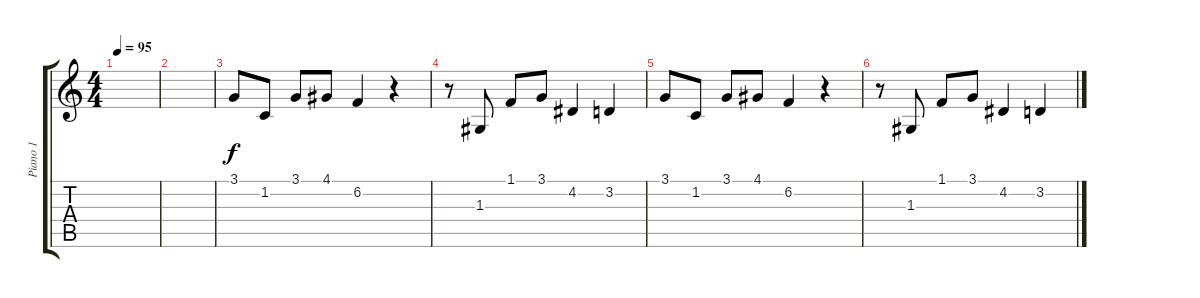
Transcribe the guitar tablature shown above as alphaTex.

\track ("Piano 1" "Piano 1") {instrument acousticgrandpiano}
\staff {score tabs}
\tuning (E4 B3 G3 D3 A2 E2) {hide}
\ts (4 4)
\tempo 95
\clef g2
\ks c
|
|
3.1.8 1.2.8 3.1.8 4.1.8 6.2.4 r.4 |
r.8 1.3.8 1.1.8 3.1.8 4.2.4 3.2.4 |
3.1.8 1.2.8 3.1.8 4.1.8 6.2.4 r.4 |
r.8 1.3.8 1.1.8 3.1.8 4.2.4 3.2.4
